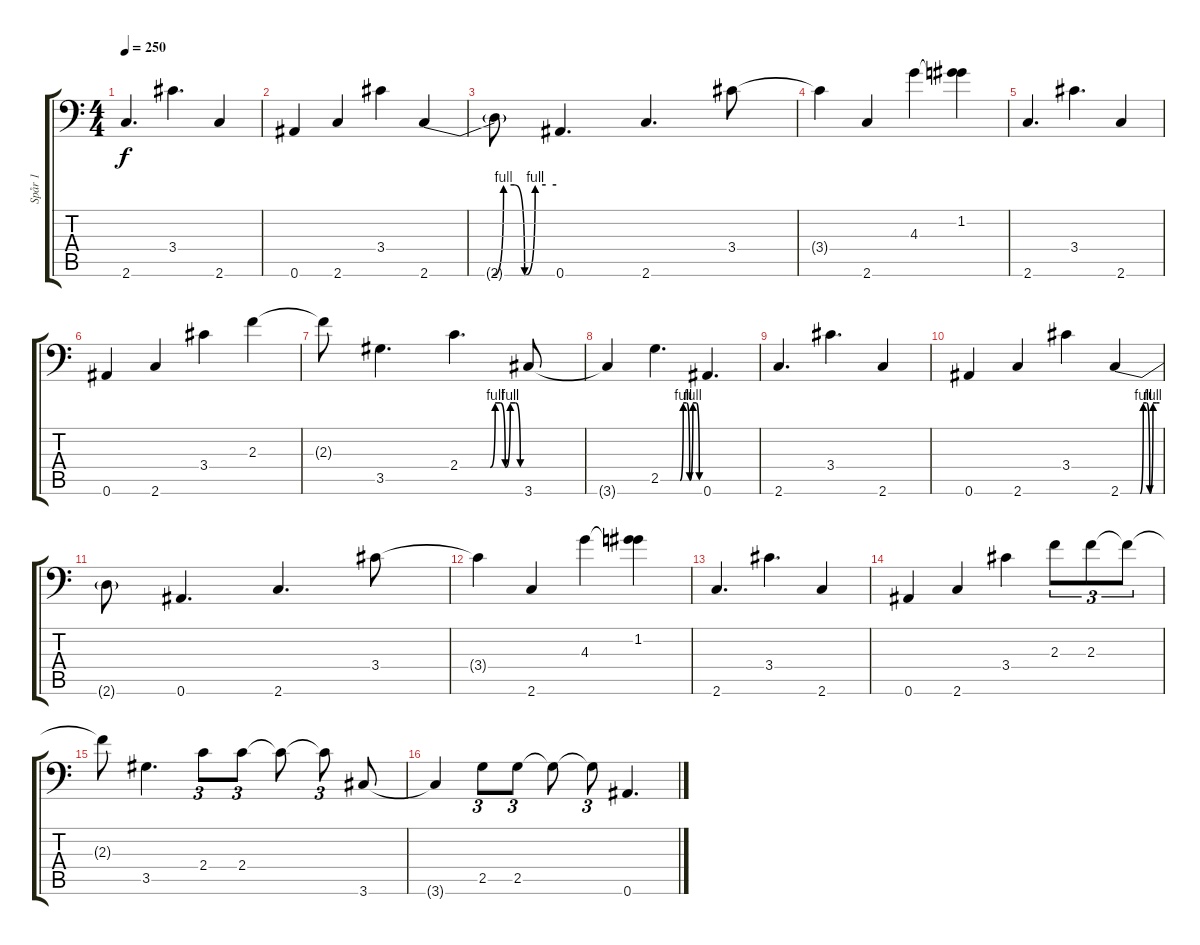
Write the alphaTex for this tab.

\track ("Spår 1" "Spår 1") {instrument distortionguitar}
\staff {score tabs}
\tuning (C4 G3 Eb3 Bb2 F2 Bb1) {hide}
\ts (4 4)
\tempo 250
\clef f4
\ks c
2.6.4{d dy f} 3.4.4{d} 2.6.4 |
0.6.4 2.6.4 3.4.4 2.6{be (custom 0 0 30 0 35 4 40 4 45 0 50 4 55 4 60 4)}.4 |
2.6{t}.8 0.6.4{d} 2.6.4{d} 3.4.8 |
3.4{t}.4 2.6.4 4.3.4 (1.2 4.3{t}).4 |
2.6.4{d} 3.4.4{d} 2.6.4 |
0.6.4 2.6.4 3.4.4 2.3.4 |
2.3{t}.8 3.5.4{d} 2.4{be (custom 0 0 30 0 35 4 40 4 45 0 50 4 55 4 60 0)}.4{d} 3.6.8 |
3.6{t}.4 2.5{be (custom 0 0 30 0 35 4 40 4 45 0 50 4 55 4 60 0)}.4{d} 0.6.4{d} |
2.6.4{d} 3.4.4{d} 2.6.4 |
0.6.4 2.6.4 3.4.4 2.6{be (custom 0 0 30 0 35 4 40 4 45 0 50 4 55 4 60 4)}.4 |
2.6{t}.8 0.6.4{d} 2.6.4{d} 3.4.8 |
3.4{t}.4 2.6.4 4.3.4 (1.2 4.3{t}).4 |
2.6.4{d} 3.4.4{d} 2.6.4 |
0.6.4 2.6.4 3.4.4 2.3.8{tu (3 2)} 2.3.8{tu (3 2)} 2.3{t}.8{tu (3 2)} |
2.3{t}.8 3.5.4{d} 2.4.8{tu (3 2)} 2.4.8{tu (3 2)} 2.4{t}.8 2.4{t}.8{tu (3 2)} 3.6.8 |
3.6{t}.4 2.5.8{tu (3 2)} 2.5.8{tu (3 2)} 2.5{t}.8 2.5{t}.8{tu (3 2)} 0.6.4{d}
